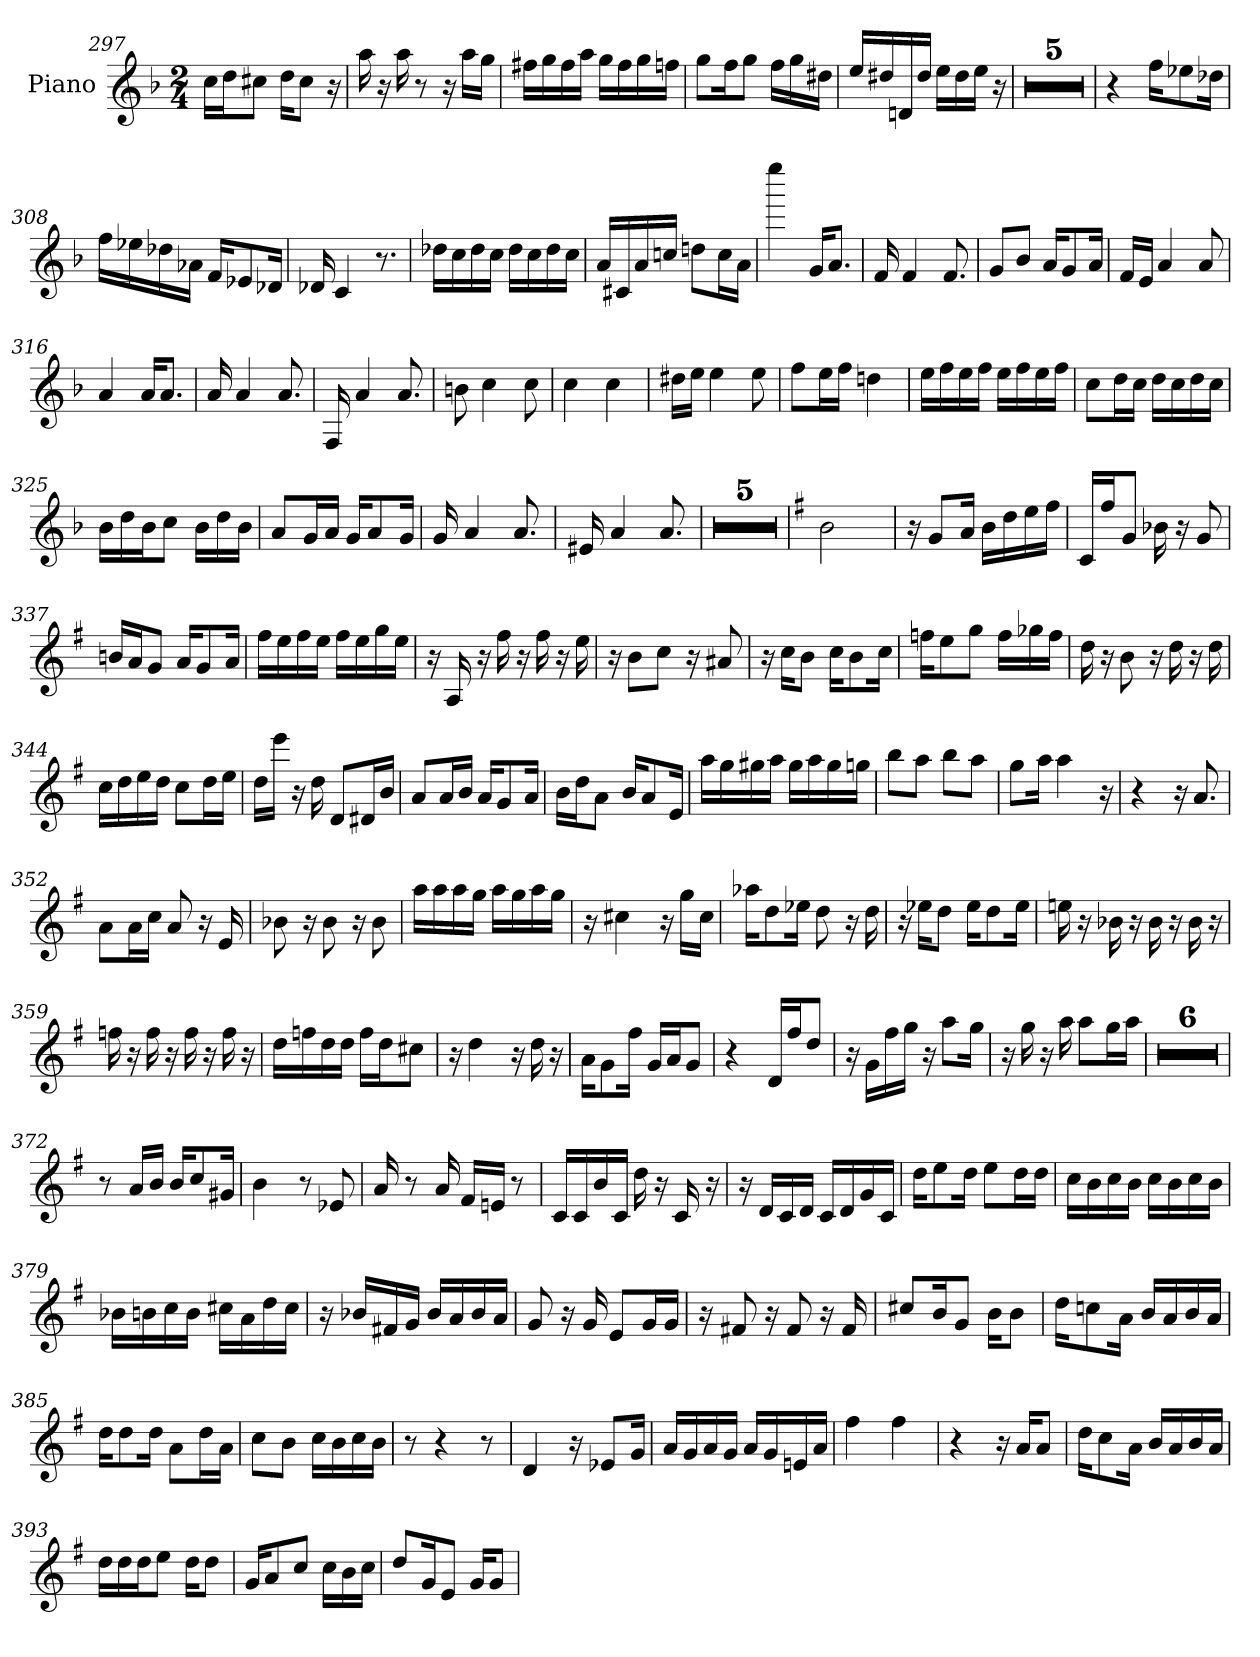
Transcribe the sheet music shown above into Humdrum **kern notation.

**kern
*part1
*staff1
*I"Piano
*I'Pno
*clefG2
*k[b-]
*F:
*M2/4
=297
16cc\LL
16dd\J
8cc#X\J
16dd\KL
8cc#\J
16r
=298
16aa\
16r
16aa\
8r
16r
16aa\LL
16gg\JJ
!!LO:LB:g=z
=299
16ff#X\LL
16gg\
16ff#\
16aa\JJ
16gg\LL
16ff#\
16gg\
16ffn\JJ
=300
8gg\L
16ff\K
8gg\J
16ff\LL
16gg\
16dd#X\JJ
=301
16ee/LL
16dd#X/
16dn/
16dd#/JJ
16ee\LL
16dd#\
16ee\JJ
16r
=302
2r
=303
2r
=304
2r
=305
2r
=306
2r
!!LO:LB:g=z
=307
!!LO:REH:place=s1:b:enc=none:fs=14:t=Melody 14
*MM60
4r
16ff\KL
8ee-X\
16dd-X\Jk
=308
16ff\LL
16ee-X\
16dd-X\
16a-X\JJ
16f/KL
8e-X/
16d-X/Jk
=309
16d-X/
4c/
8.r
=310
16dd-X\LL
16cc\
16dd-\
16cc\JJ
16dd-\LL
16cc\
16dd-\
16cc\JJ
=311
16a/LL
16c#X/
16a/
16ccn/JJ
8ddn\L
16cc\L
16a\JJ
=312
4eeee\
16g/KL
8.a/J
!!LO:LB:g=z
=313
16f/
4f/
8.f/
=314
8g/L
8b-/J
16a/KL
8g/
16a/Jk
=315
16f/LL
16e/JJ
4a/
8a/
=316
4a/
16a/KL
8.a/J
=317
16a/
4a/
8.a/
=318
16F/
4a/
8.a/
=319
8bn\
4cc\
8cc\
=320
4cc\
4cc\
!!LO:LB:g=z
=321
16dd#X\LL
16ee\JJ
4ee\
8ee\
=322
8ff\L
16ee\L
16ff\JJ
4ddn\
=323
16ee\LL
16ff\
16ee\
16ff\JJ
16ee\LL
16ff\
16ee\
16ff\JJ
=324
8cc\L
16dd\L
16cc\JJ
16dd\LL
16cc\
16dd\
16cc\JJ
=325
16b-\LL
16dd\
16b-\J
8cc\J
16b-\LL
16dd\
16b-\JJ
=326
8a/L
16g/L
16a/JJ
16g/KL
8a/
16g/Jk
!!LO:PB:g=z
=327
16g/
4a/
8.a/
=328
16e#X/
4a/
8.a/
=329
2r
=330
2r
=331
2r
=332
2r
=333
2r
=334
!!LO:REH:place=s1:b:enc=none:fs=14:t=Melody 15
*k[f#]
*G:
*MM60
2b\
=335
16r
8g/L
16a/Jk
16b\LL
16dd\
16ee\
16ff#\JJ
!!LO:LB:g=z
=336
16c/LL
16ff#/J
8g/J
16b-X\
16r
8g/
=337
16bn/LL
16a/J
8g/J
16a/KL
8g/
16a/Jk
=338
16ff#\LL
16ee\
16ff#\
16ee\JJ
16ff#\LL
16ee\
16gg\
16ee\JJ
=339
16r
16A/
16r
16ff#\
16r
16ff#\
16r
16ee\
=340
16r
8b\L
8cc\J
16r
8a#X/
!!LO:LB:g=z
=341
16r
16cc\KL
8b\J
16cc\KL
8b\
16cc\Jk
=342
16ffn\KL
8ee\
8gg\J
16ff\LL
16gg-X\
16ff\JJ
=343
16dd\
16r
8b\
16r
16dd\
16r
16dd\
=344
16cc\LL
16dd\
16ee\
16dd\JJ
8cc\L
16dd\L
16ee\JJ
=345
16dd\LL
16eee\JJ
16r
16dd\
8d/L
16d#X/L
16b/JJ
!!LO:LB:g=z
=346
8a/L
16a/L
16b/JJ
16a/KL
8g/
16a/Jk
=347
16b\LL
16dd\J
8a\J
16b/KL
8a/
16e/Jk
=348
16aa\LL
16gg\
16gg#X\
16aa\JJ
16gg#\LL
16aa\
16gg#\
16ggn\JJ
=349
8bb\L
8aa\J
8bb\L
8aa\J
=350
8gg\L
16aa\Jk
4aa\
16r
=351
4r
16r
8.a/
!!LO:LB:g=z
=352
8a\L
16a\L
16cc\JJ
8a/
16r
16e/
=353
8b-X\
16r
8b-\
16r
8b-\
=354
16aa\LL
16aa\
16aa\
16gg\JJ
16aa\LL
16gg\
16aa\
16gg\JJ
=355
16r
4cc#X\
16r
16gg\LL
16cc#\JJ
=356
16aa-X\KL
8dd\
16ee-X\Jk
8dd\
16r
16dd\
!!LO:LB:g=z
=357
16r
16ee-X\KL
8dd\J
16ee-\KL
8dd\
16ee-\Jk
=358
16een\
16r
16b-X\
16r
16b-\
16r
16b-\
16r
=359
16ffn\
16r
16ff\
16r
16ff\
16r
16ff\
16r
=360
16dd\LL
16ffn\
16dd\
16dd\JJ
16ff\LL
16dd\J
8cc#X\J
=361
16r
4dd\
16r
16dd\
16r
!!LO:LB:g=z
=362
16a\KL
8g\
16ff#\Jk
16g/LL
16a/J
8g/J
=363
4r
16d/LL
16ff#/J
8dd/J
=364
16r
16g\LL
16ff#\
16gg\JJ
16r
8aa\L
16gg\Jk
=365
16r
16gg\
16r
16aa\
8aa\L
16gg\L
16aa\JJ
=366
2r
=367
2r
=368
2r
=369
2r
!!LO:LB:g=z
=370
2r
=371
!!LO:REH:place=s1:b:enc=none:fs=14:t=Melody 16
*k[]
*C:
*MM60
2r
=372
8r
16a/LL
16b/JJ
16b/KL
8cc/
16g#X/Jk
=373
4b\
8r
8e-X/
=374
16a/
8r
16a/
16f/LL
16en/JJ
8r
=375
16c/LL
16c/
16b/
16c/JJ
16dd\
16r
16c/
16r
!!LO:LB:g=z
=376
16r
16d/LL
16c/
16d/JJ
16c/LL
16d/
16g/
16c/JJ
=377
16dd\KL
8ee\
16dd\Jk
8ee\L
16dd\L
16dd\JJ
=378
16cc\LL
16b\
16cc\
16b\JJ
16cc\LL
16b\
16cc\
16b\JJ
=379
16b-X\LL
16bn\
16cc\
16b\JJ
16cc#X\LL
16a\
16dd\
16cc#\JJ
=380
16r
16b-X/LL
16f#X/
16g/JJ
16b-/LL
16a/
16b-/
16a/JJ
!!LO:LB:g=z
=381
8g/
16r
16g/
8e/L
16g/L
16g/JJ
=382
16r
8f#X/
16r
8f#/
16r
16f#/
=383
8cc#X/L
16b/K
8g/J
16b\KL
8b\J
=384
16dd\KL
8ccn\
16a\Jk
16b/LL
16a/
16b/
16a/JJ
=385
16dd\KL
8dd\
16dd\Jk
8a\L
16dd\L
16a\JJ
=386
8cc\L
8b\J
16cc\LL
16b\
16cc\
16b\JJ
!!LO:LB:g=z
=387
8r
4r
8r
=388
4d/
16r
8e-X/L
16g/Jk
=389
16a/LL
16g/
16a/
16g/JJ
16a/LL
16g/
16en/
16a/JJ
=390
4ff\
4ff\
=391
4r
16r
16a/KL
8a/J
=392
16dd\KL
8cc\
16a\Jk
16b/LL
16a/
16b/
16a/JJ
=393
16dd\LL
16dd\
16dd\J
8ee\J
16dd\KL
8dd\J
!!LO:PB:g=z
=394
16g/KL
8a/
8cc/J
16cc\LL
16b\
16cc\JJ
=395
8dd/L
16g/K
8e/J
16g/KL
8g/J
=
*-
